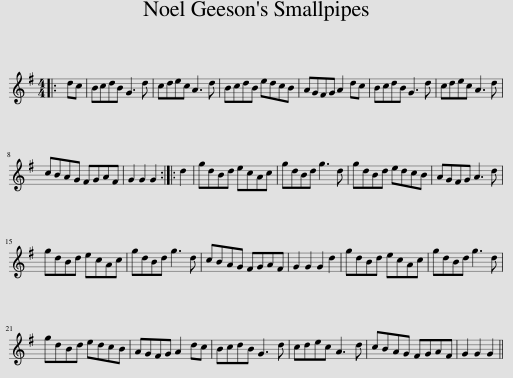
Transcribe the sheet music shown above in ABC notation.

X:1
L:1/8
M:4/4
I:linebreak $
K:G
V:1 treble
V:1
|: dc | BcdB G3 d | cdec A3 d | BcdB edcB | AGFG A2 dc | %5
 BcdB G3 d | cdec A3 d |$ cBAG FGAF | G2 G2 G2 :: d2 | %10
 gdBd ecAc | gdBd g3 d | gdBd edcB | AGFG A3 d |$ gdBd ecAc | %15
 gdBd g3 d | cBAG FGAF | G2 G2 G2 d2 | gdBd ecAc | gdBd g3 d |$ %20
 gdBd edcB | AGFG A2 dc | BcdB G3 d | cdec A3 d | cBAG FGAF | %25
 G2 G2 G2 || %26
